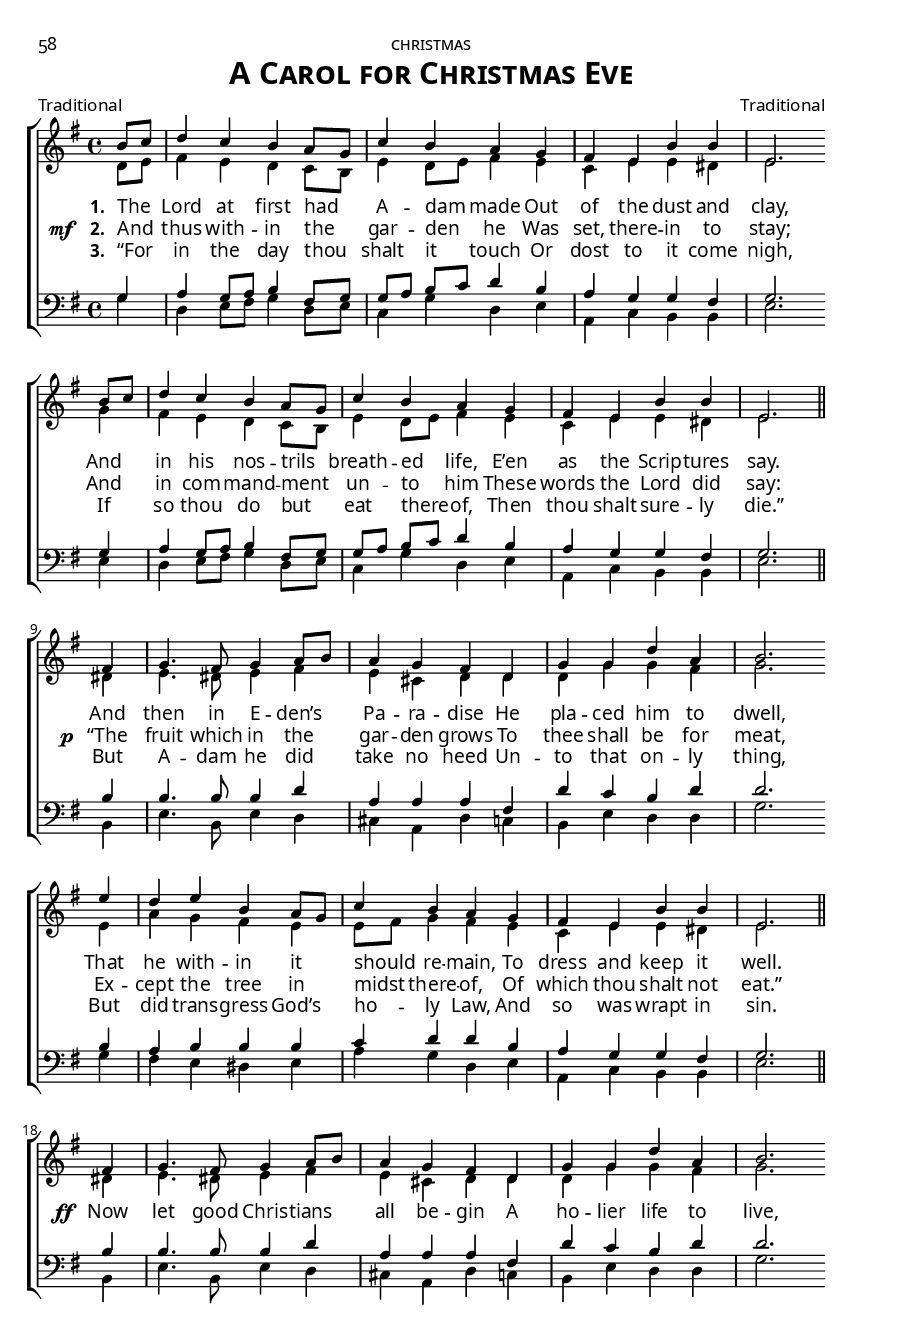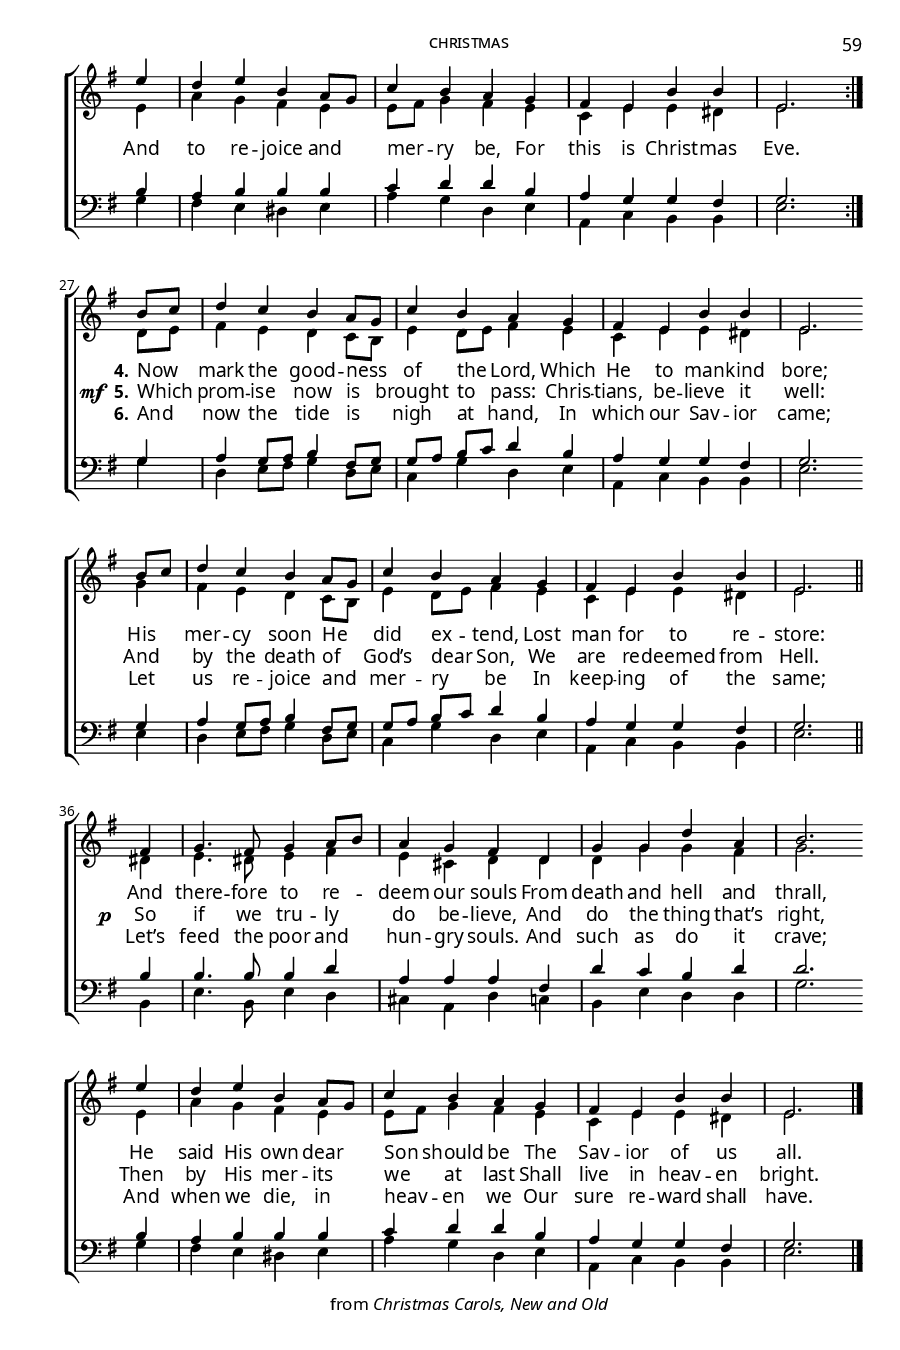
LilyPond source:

\version "2.14.2"
\include "util.ly"
\header {
  title = \markup{\override #'(font-name . "Garamond Premier Pro Semibold"){ \abs-fontsize #15 \smallCapsOldStyle"A Carol for Christmas Eve"}}
  poet = \markup\oldStyleNum"Traditional"
  composer = \markup\oldStyleNum"Traditional"
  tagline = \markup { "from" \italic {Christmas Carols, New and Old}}
}
\paper {
  %print-all-headers = ##f
  paper-height = 9\in
  paper-width = 6\in
  indent = 0\in
  %system-system-spacing = #'((basic-distance . 10) (padding . 0))
  system-system-spacing =
    #'((basic-distance . 0)
       (minimum-distance . 0)
       (padding . -5)
       (stretchability . 100))
  ragged-last-bottom = ##f
  ragged-bottom = ##f
  two-sided = ##t
  inner-margin = 0.5\in
  outer-margin = 0.25\in
  top-margin = 0.25\in
  bottom-margin = 0.25\in
  first-page-number = #058
  print-first-page-number = ##t
  headerLine = \markup{\override #'(font-name . "Garamond Premier Pro") \smallCapsOldStyle"christmas"}
  oddHeaderMarkup = \markup\fill-line{
     \override #'(font-name . "Garamond Premier Pro")\abs-fontsize #8.5
     \combine 
        \fill-line{"" \on-the-fly #print-page-number-check-first
        \oldStylePageNum""
        }
        \fill-line{\headerLine}
  }
  evenHeaderMarkup = \markup {
     \override #'(font-name . "Garamond Premier Pro")\abs-fontsize #8.5
     \combine
        \on-the-fly #print-page-number-check-first
        \oldStylePageNum""
        \fill-line{\headerLine}
  }
}
#(set-global-staff-size 15) \paper{ #(define fonts (make-pango-font-tree "GoudyOlSt BT" "Garamond Premier Pro" "Garamond Premier Pro" (/ 15 20))) }
global = {
  \key g \major
  \time 4/4
  \autoBeamOff
  \override DynamicLineSpanner #'staff-padding = #0.0
  \override DynamicLineSpanner #'Y-extent = #'(0 . 0)
}

sopMusic = \relative c'' {
  \partial 4 b8[ c] |
  d4 c b a8[ g] |
  c4 b a g |
  fis e b' b |
  
  e,2. \bar""\break b'8[ c] |
  d4 c b a8[ g] |
  c4 b a g |
  fis e b' b |
  \partial 2. e,2. \bar "||" \break
  
  \partial 4 fis4 |
  g4. fis8 g4 a8[ b] |
  a4 g fis d |
  g g d' a |
  b2. \bar""\break e4 |
  
  d e b a8[ g] |
  c4 b a g |
  fis e b' b |
  \partial 2. e,2. \bar "||" \break
  
  \partial 4 fis4 |
  g4. fis8 g4 a8[ b] |
  a4 g fis d |
  g g d' a |
  b2. \bar""\break e4 |
  
  d4 e b a8[ g] |
  c4 b a g |
  fis e b' b |
  \partial 2. e,2. \bar ":|" \break
  
  
  
  \partial 4 b'8[ c] |
  d4 c b a8[ g] |
  c4 b a g |
  fis e b' b |
  
  e,2. \bar""\break b'8[ c] |
  d4 c b a8[ g] |
  c4 b a g |
  fis e b' b |
  \partial 2. e,2. \bar "||" \break
  
  \partial 4 fis4 |
  g4. fis8 g4 a8[ b] |
  a4 g fis d |
  g g d' a |
  b2. \bar""\break e4 |
  
  d e b a8[ g] |
  c4 b a g |
  fis e b' b |
  \partial 2. e,2. \bar "|."
}
sopWords = \lyricmode {
  
}

altoMusic = \relative c' {
  d8[ e] |
  fis4 e d c8[ b] |
  e4 d8[ e] fis4 e |
  c e e dis |
  
  e2. g4 |
  fis e d c8[ b] |
  e4 d8[ e] fis4 e |
  c e e dis |
  e2. \bar "||"
  
  dis!4 |
  e4. dis8 e4 fis |
  e cis d d |
  d g g fis |
  g2. e4 |
  
  a g fis e |
  e8[ fis] g4 fis e |
  c e e dis |
  e2. \bar "||"
  
  dis!4 |
  e4. dis8 e4 fis |
  e cis d d |
  d g g fis |
  g2. e4 |
  
  a g fis e |
  e8[ fis] g4 fis e |
  c e e dis |
  e2. \bar ":|"
  
  
  
  
  d8[ e] |
  fis4 e d c8[ b] |
  e4 d8[ e] fis4 e |
  c e e dis |
  
  e2. g4 |
  fis e d c8[ b] |
  e4 d8[ e] fis4 e |
  c e e dis |
  e2. \bar "||"
  
  dis!4 |
  e4. dis8 e4 fis |
  e cis d d |
  d g g fis |
  g2. e4 |
  
  a g fis e |
  e8[ fis] g4 fis e |
  c e e dis |
  e2. \bar "|."
}
altoWords = {
  \dropLyricsVII
  \lyricmode {
    \set stanza = #"1. "
    The Lord at first had A -- dam made Out of the dust and clay,
    And in his nos -- trils breath -- ed life, E’en as the Scrip -- tures say.
    
    And then in E -- den’s Pa -- ra -- dise He pla -- ced him to dwell,
    That he with -- in it should re -- main, To dress and keep it well.
  }
  \set stanza = \markup\dynamic"ff "
  \lyricmode{
    Now let good Chris -- tians all be -- gin A ho -- lier life to live,
    And to re -- joice and mer -- ry be, For this is Christ -- mas Eve.

    \set stanza = #"4."
    Now mark the good -- ness of the Lord, Which He to man -- kind bore;
    His mer -- cy soon He did ex -- tend, Lost man for to re -- store:
    And there -- fore to re -- deem our souls From death and hell and thrall,
    He said His own dear Son should be The Sav -- ior of us all.
  }
}
altoWordsII = {
  \dropLyricsVII
  \set stanza = \markup{\dynamic"mf  " "2. "}
  \lyricmode {
  %\markup\italic
    And thus with -- in the gar -- den he Was set, there -- in to stay;
    And in com -- mand -- ment un -- to him
    These words the Lord did say:
  }
  \set stanza = \markup\dynamic"p "
  \lyricmode{
    “The fruit which in the gar -- den grows To thee shall be for meat,
    Ex -- cept the tree in midst there -- of,
    Of which thou shalt not eat.”
    
    \repeat unfold 28 {\skip1}
  }
  \set stanza = \markup{\dynamic" mf " "5."}
  \lyricmode {
    Which prom -- ise now is brought to pass: Chris -- tians, be -- lieve it well:
    And by the death of God’s dear Son, We are re -- deemed from Hell.
  }
  \set stanza = \markup\dynamic"p "
  \lyricmode{
    So if we tru -- ly do be -- lieve, And do the thing that’s right,
    Then by His mer -- its we at last Shall live in heav -- en bright.
  }
}
altoWordsIII = \lyricmode {
  \dropLyricsVII
  \set stanza = #"3. "
  “For in the day thou shalt it touch Or dost to it come nigh,
  If so thou do but eat there -- of, Then thou shalt sure -- ly die.”
  But A -- dam he did take no heed Un -- to that on -- ly thing,
  But did trans -- gress God’s ho -- ly Law, And so was wrapt in sin.
  
  \repeat unfold 28 {\skip1}
  \set stanza = #"6."
  And now the tide is nigh at hand, In which our Sav -- ior came;
  Let us re -- joice and mer -- ry be In keep -- ing of the same;
  Let’s feed the poor and hun -- gry souls. And such as do it crave;
  And when we die, in heav -- en we Our sure re -- ward shall have.
}
altoWordsIV = \lyricmode {
}
altoWordsV = \lyricmode {
}
altoWordsVI = \lyricmode {
}
tenorMusic = \relative c' {
  g4 |
  a g8[ a] b4 fis8[ g] |
  g[ a] b[ c] d4 b |
  a g g fis |
  
  g2. g4 |
  a g8[ a] b4 fis8[ g] |
  g[ a] b[ c] d4 b |
  a g g fis |
  g2. \bar "||"
  
  b4 |
  b4. b8 b4 d |
  a a a fis |
  d' c b d |
  d2. b4 |
  
  a b b b |
  c d d b |
  a g g fis |
  g2. \bar "||"
  
  b4 |
  b4. b8 b4 d |
  a a a fis |
  d' c b d |
  d2. b4 |
  
  a b b b |
  c d d b |
  a g g fis |
  g2. \bar ":|"
  
  
  
  g4 |
  a g8[ a] b4 fis8[ g] |
  g[ a] b[ c] d4 b |
  a g g fis |
  
  g2. g4 |
  a g8[ a] b4 fis8[ g] |
  g[ a] b[ c] d4 b |
  a g g fis |
  g2. \bar "||"
  
  b4 |
  b4. b8 b4 d |
  a a a fis |
  d' c b d |
  d2. b4 |
  
  a b b b |
  c d d b |
  a g g fis |
  g2. \bar "|."
}
tenorWords = \lyricmode {

}

bassMusic = \relative c' {
  g4 |
  d e8[ fis] g4 d8[ e] |
  c4 g' d e |
  a, c b b |
  
  e2. e4 |
  d e8[ fis] g4 d8[ e] |
  c4 g' d e |
  a, c b b |
  e2. \bar "||"
  
  b4 |
  e4. b8 e4 d |
  cis a d c |
  b e d d |
  g2. g4 |
  
  fis e dis e |
  a g d e |
  a, c b b |
  e2. \bar "||"
  
  b4 |
  e4. b8 e4 d |
  cis a d c |
  b e d d |
  g2. g4 |
  
  fis e dis e |
  a g d e |
  a, c b b |
  e2. \bar ":|"
  
  
  
  
  
  g4 |
  d e8[ fis] g4 d8[ e] |
  c4 g' d e |
  a, c b b |
  
  e2. e4 |
  d e8[ fis] g4 d8[ e] |
  c4 g' d e |
  a, c b b |
  e2. \bar "||"
  
  b4 |
  e4. b8 e4 d |
  cis a d c |
  b e d d |
  g2. g4 |
  
  fis e dis e |
  a g d e |
  a, c b b |
  e2. \bar "|."
}
bassWords = \lyricmode {

}

pianoRH = \relative c' {
  
}
pianoLH = \relative c' {
  
}

\score {
  <<
   \new ChoirStaff <<
%    \new Lyrics = sopranos \with { \override VerticalAxisGroup #'nonstaff-relatedstaff-spacing = #'((basic-distance . 1)) }
    \new Staff = women <<
      \new Voice = "sopranos" { \voiceOne << \global \sopMusic >> }
      \new Voice = "altos" { \voiceTwo << \global \altoMusic >> }
    >>
    \new Lyrics \with { alignAboveContext = #"women"} \lyricsto "sopranos" \sopWords
     \new Lyrics = "altosVI"  \with { alignBelowContext = #"women"} \lyricsto "altos" \altoWordsVI
    \new Lyrics = "altosV"  \with { alignBelowContext = #"women"} \lyricsto "altos" \altoWordsV
    \new Lyrics = "altosIV"  \with { alignBelowContext = #"women"} \lyricsto "altos" \altoWordsIV
    \new Lyrics = "altosIII"  \with { alignBelowContext = #"women"} \lyricsto "altos" \altoWordsIII
    \new Lyrics = "altosII"  \with { alignBelowContext = #"women"} \lyricsto "altos" \altoWordsII
    \new Lyrics = "altos"  \with { alignBelowContext = #"women" \override VerticalAxisGroup #'nonstaff-relatedstaff-spacing = #'((basic-distance . 1))} \lyricsto "altos" \altoWords
   \new Staff = men <<
      \clef bass
      \new Voice = "tenors" { \voiceOne << \global \tenorMusic >> }
      \new Voice = "basses" { \voiceTwo << \global \bassMusic >> }
    >>
    \new Lyrics \with { alignAboveContext = #"men" \override VerticalAxisGroup #'nonstaff-relatedstaff-spacing = #'((basic-distance . 1)) } \lyricsto "tenors" \tenorWords
    \new Lyrics \with { alignBelowContext = #"men" \override VerticalAxisGroup #'nonstaff-relatedstaff-spacing = #'((basic-distance . 1)) } \lyricsto "basses" \bassWords
  >>
%    \new PianoStaff << \new Staff { \new Voice { \pianoRH } } \new Staff { \clef "bass" \pianoLH } >>
  >>
  \layout {
    \context {
      \Score
      %\override SpacingSpanner #'base-shortest-duration = #(ly:make-moment 1 8)
      %\override SpacingSpanner #'common-shortest-duration = #(ly:make-moment 1 4)
    }
    \context {
      % Remove all empty staves
      % \Staff \RemoveEmptyStaves \override VerticalAxisGroup #'remove-first = ##t
    }
  }
  \midi {
    \tempo 4 = 90
    \set Staff.midiInstrument = "flute"
  
    \context {
      \Voice
      \remove "Dynamic_performer"
    }
  }
}
